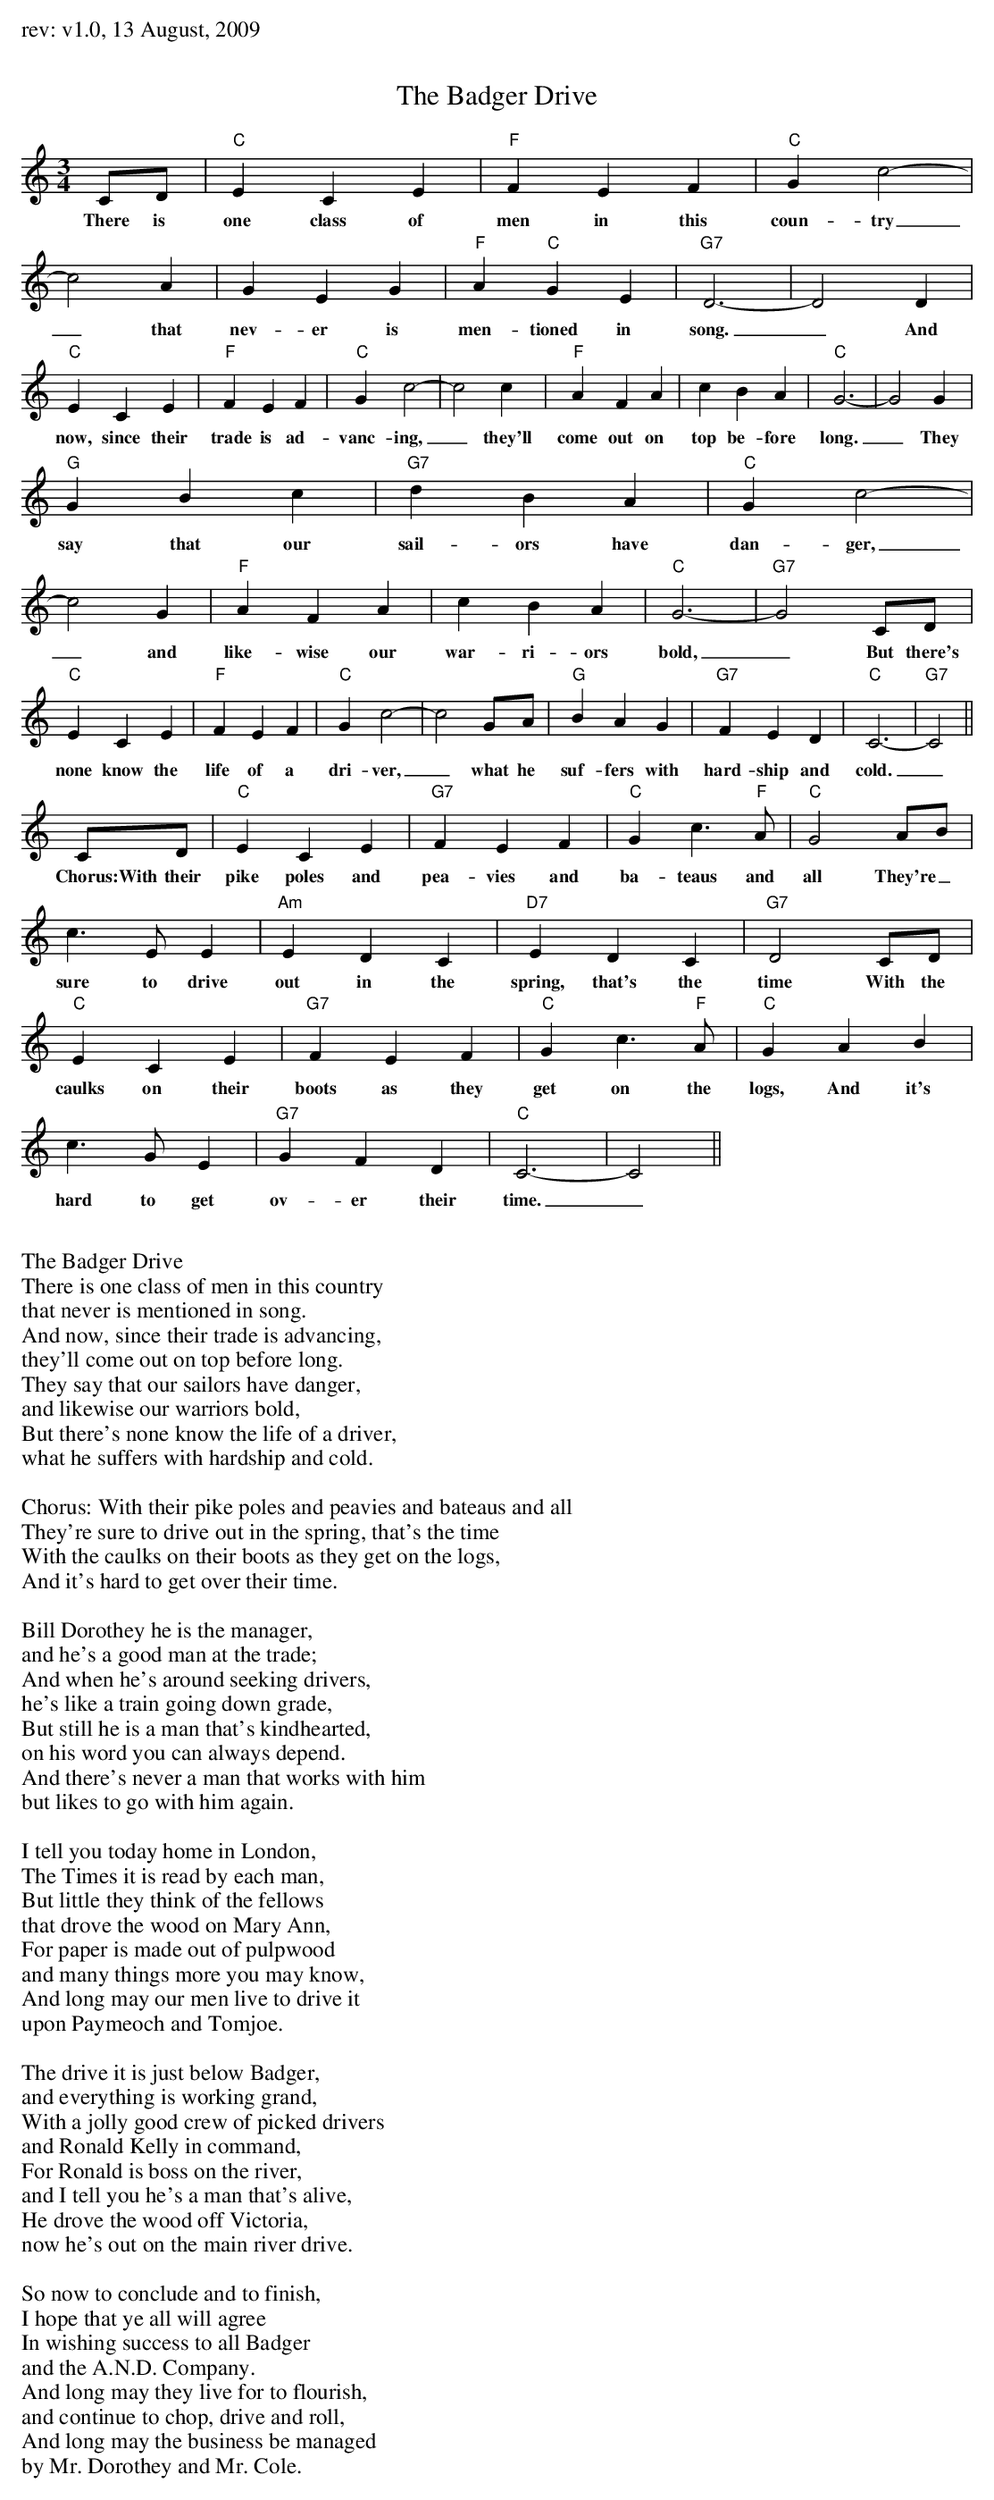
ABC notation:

X:1
T:The Badger Drive
M:3/4
L:1/4
K:C
C/2D/2   | "C"E C E | "F"F E F | "C"G c2- | c2 A     |    G E G | "F"A "C"G E | "G7"D3- | D2 D |
w:There is one class of men in this coun-try_ that nev-er is men-tioned in song._ And
           "C"E C E | "F"F E F | "C"G c2- | c2 c     | "F"A F A |    c    B A | "C"G3-  | G2 G |
w:now, since their trade is ad-vanc-ing,_ they'll come out on top be-fore long._ They
           "G"G B c | "G7"d B A| "C"G c2- | c2 G     | "F"A F A |    c    B A | "C"G3-  | "G7"G2 C/D/ |
w:say that our sail-ors have dan-ger,_ and like-wise our war-ri-ors bold,_ But there's
           "C"E C E | "F"F E F | "C"G c2- | c2 G/2A/2| "G"B A G | "G7"F E D   | "C"C3-  | "G7"C2 ||
w:none know the life of a dri-ver,_ what he suf-fers with hard-ship and cold._
 C/2D/2 |  "C"E C E   | "G7"F E F        | "C"G c3/2 "F"A/2 | "C"G2 A/2B/2 |
w:Chorus:With their pike poles and pea-vies and ba-teaus and all They're_
           c3/2 E/2 E | "Am"E D C        | "D7"E D C        | "G7"D2 C/2D/2|
w:sure to drive out in the spring, that's the time With the
          "C"E C E    | "G7"F E F        | "C"G c> "F"A     | "C"G A B     |
w:caulks on their boots as they get on the logs, And it's
           c3/2 G/2 E | "G7"G F D        | "C"C3-           | C2||
w:hard to get ov-er their time._
W:
W:The Badger Drive
W:There is one class of men in this country
W:that never is mentioned in song.
W:And now, since their trade is advancing,
W:they'll come out on top before long.
W:They say that our sailors have danger,
W:and likewise our warriors bold,
W:But there's none know the life of a driver,
W:what he suffers with hardship and cold.
W:
W:Chorus: With their pike poles and peavies and bateaus and all
W:They're sure to drive out in the spring, that's the time
W:With the caulks on their boots as they get on the logs,
W:And it's hard to get over their time.
W:
W:Bill Dorothey he is the manager,
W:and he's a good man at the trade;
W:And when he's around seeking drivers,
W:he's like a train going down grade,
W:But still he is a man that's kindhearted,
W:on his word you can always depend.
W:And there's never a man that works with him
W:but likes to go with him again.
W:
W:I tell you today home in London,
W:The Times it is read by each man,
W:But little they think of the fellows
W:that drove the wood on Mary Ann,
W:For paper is made out of pulpwood
W:and many things more you may know,
W:And long may our men live to drive it
W:upon Paymeoch and Tomjoe.
W:
W:The drive it is just below Badger,
W:and everything is working grand,
W:With a jolly good crew of picked drivers
W:and Ronald Kelly in command,
W:For Ronald is boss on the river,
W:and I tell you he's a man that's alive,
W:He drove the wood off Victoria,
W:now he's out on the main river drive.
W:
W:So now to conclude and to finish,
W:I hope that ye all will agree
W:In wishing success to all Badger
W:and the A.N.D. Company.
W:And long may they live for to flourish,
W:and continue to chop, drive and roll,
W:And long may the business be managed
W:by Mr. Dorothey and Mr. Cole.
